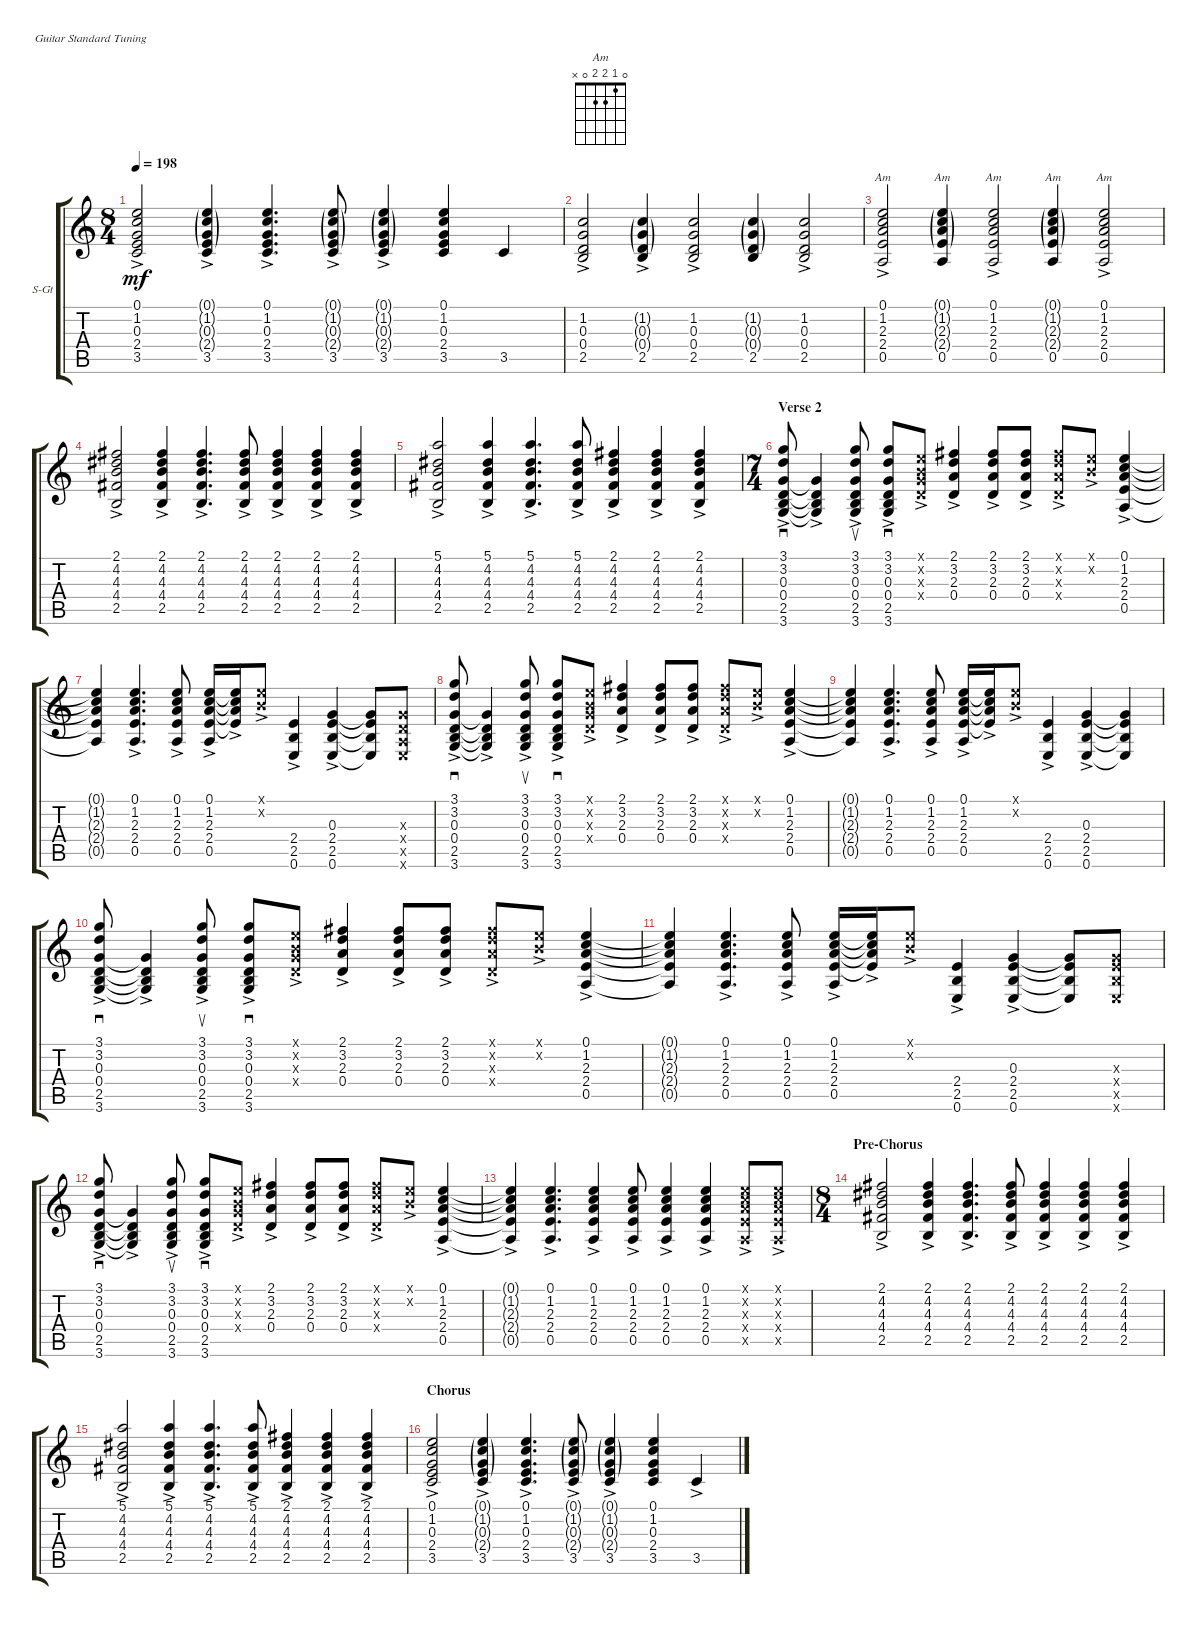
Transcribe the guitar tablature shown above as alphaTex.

\defaultSystemsLayout 4
\bracketExtendMode groupsimilarinstruments
\firstSystemTrackNameOrientation horizontal
\otherSystemsTrackNameOrientation horizontal
\track ("Rythm Guitar" "S-Gt") {instrument acousticguitarsteel}
\staff {score tabs}
\tuning (E4 B3 G3 D3 A2 E2)
\chord ("Am" 0 1 2 2 0 x)
\ts (8 4)
\tempo 198
\clef g2
\ks c
(3.5{ac} 2.4{ac} 0.3{ac} 1.2{ac} 0.1{ac}).2{dy mf} (0.1{g} 1.2{g} 0.3{g} 2.4{g} 3.5{ac}).4 (3.5{ac} 2.4{ac} 0.3{ac} 1.2{ac} 0.1{ac}).4{d} (3.5{ac} 2.4{g} 0.3{g} 1.2{g} 0.1{g}).8 (3.5{ac} 2.4{g} 0.3{g} 1.2{g} 0.1{g}).4 (3.5 2.4 0.3 1.2 0.1).4 3.5.4 |
(2.5{ac} 0.4{ac} 0.3{ac} 1.2{ac}).2 (2.5{ac} 0.4{g} 0.3{g} 1.2{g}).4 (1.2{ac} 0.3{ac} 0.4{ac} 2.5{ac}).2 (1.2{g} 2.5 0.4{g} 0.3{g}).4 (1.2{ac} 0.3{ac} 0.4{ac} 2.5{ac}).2 |
(0.5{ac} 2.4{ac} 2.3{ac} 1.2{ac} 0.1{ac}).2{ch "Am"} (0.5 2.4{g} 2.3{g} 1.2{g} 0.1{g}).4{ch "Am"} (0.5{ac} 2.4{ac} 2.3{ac} 1.2{ac} 0.1{ac}).2{ch "Am"} (0.5 2.4{g} 2.3{g} 1.2{g} 0.1{g}).4{ch "Am"} (0.5{ac} 2.4{ac} 2.3{ac} 1.2{ac} 0.1{ac}).2{ch "Am"} |
(2.5{ac} 4.4{ac} 4.3{ac} 4.2{ac} 2.1{ac}).2 (2.5{ac} 4.4{ac} 4.3{ac} 4.2{ac} 2.1{ac}).4 (2.5{ac} 4.4{ac} 4.3{ac} 4.2{ac} 2.1{ac}).4{d} (2.5{ac} 4.4{ac} 4.3{ac} 4.2{ac} 2.1{ac}).8 (2.5{ac} 4.4{ac} 4.3{ac} 4.2{ac} 2.1{ac}).4 (2.5{ac} 4.4{ac} 4.3{ac} 4.2{ac} 2.1{ac}).4 (2.5{ac} 4.4{ac} 4.3{ac} 4.2{ac} 2.1{ac}).4 |
(2.5{ac} 4.4{ac} 4.3{ac} 4.2{ac} 5.1{ac}).2 (2.5{ac} 4.4{ac} 4.3{ac} 4.2{ac} 5.1{ac}).4 (2.5{ac} 4.4{ac} 4.3{ac} 4.2{ac} 5.1{ac}).4{d} (2.5{ac} 4.4{ac} 4.3{ac} 4.2{ac} 5.1{ac}).8 (2.5{ac} 4.4{ac} 4.3{ac} 4.2{ac} 2.1{ac}).4 (2.5{ac} 4.4{ac} 4.3{ac} 4.2{ac} 2.1{ac}).4 (2.5{ac} 4.4{ac} 4.3{ac} 4.2{ac} 2.1{ac}).4 |
\ts (7 4)
\section ("" "Verse 2")
(3.6{ac} 2.5{ac} 0.4{ac} 0.3{ac} 3.2{ac} 3.1{ac}).8{sd} (0.3{ac t} 0.4{ac t} 2.5{ac t} 3.6{ac t}).4 (3.6{ac} 2.5{ac} 0.4{ac} 0.3{ac} 3.2{ac} 3.1{ac}).8{su} (3.6{ac} 2.5{ac} 0.4{ac} 0.3{ac} 3.2{ac} 3.1{ac}).8{sd} (0.1{ac x} 0.2{ac x} 0.3{ac x} 0.4{ac x}).8 (0.4{ac} 2.3{ac} 3.2{ac} 2.1{ac}).4 (0.4{ac} 2.3{ac} 3.2{ac} 2.1{ac}).8 (0.4{ac} 2.3{ac} 3.2{ac} 2.1{ac}).8 (0.4{ac x} 2.3{ac x} 3.2{ac x} 2.1{ac x}).8 (0.1{ac x} 0.2{ac x}).8 (0.5{ac} 2.4{ac} 2.3{ac} 1.2{ac} 0.1{ac}).4 |
(0.1{t} 1.2{t} 2.3{t} 2.4{t} 0.5{t}).4 (0.5{ac} 2.4{ac} 2.3{ac} 1.2{ac} 0.1{ac}).4{d} (0.5{ac} 2.4{ac} 2.3{ac} 1.2{ac} 0.1{ac}).8 (0.5{ac} 2.4{ac} 2.3{ac} 1.2{ac} 0.1{ac}).16 (0.1{ac t} 1.2{ac t} 2.3{ac t} 2.4{ac t}).16 (0.2{ac x} 0.1{ac x}).8 (0.6{ac} 2.5{ac} 2.4{ac}).4 (0.6{ac} 2.5{ac} 2.4{ac} 0.3{ac}).4 (2.4{t} 0.6{t} 2.5{t} 0.3{t}).8 (0.3{x} 0.4{x} 0.5{x} 0.6{x}).8 |
(3.6{ac} 2.5{ac} 0.4{ac} 0.3{ac} 3.2{ac} 3.1{ac}).8{sd} (0.3{ac t} 0.4{ac t} 2.5{ac t} 3.6{ac t}).4 (3.6{ac} 2.5{ac} 0.4{ac} 0.3{ac} 3.2{ac} 3.1{ac}).8{su} (3.6{ac} 2.5{ac} 0.4{ac} 0.3{ac} 3.2{ac} 3.1{ac}).8{sd} (0.1{ac x} 0.2{ac x} 0.3{ac x} 0.4{ac x}).8 (0.4{ac} 2.3{ac} 3.2{ac} 2.1{ac}).4 (0.4{ac} 2.3{ac} 3.2{ac} 2.1{ac}).8 (0.4{ac} 2.3{ac} 3.2{ac} 2.1{ac}).8 (0.4{ac x} 2.3{ac x} 3.2{ac x} 2.1{ac x}).8 (0.1{ac x} 0.2{ac x}).8 (0.5{ac} 2.4{ac} 2.3{ac} 1.2{ac} 0.1{ac}).4 |
(0.1{t} 1.2{t} 2.3{t} 2.4{t} 0.5{t}).4 (0.5{ac} 2.4{ac} 2.3{ac} 1.2{ac} 0.1{ac}).4{d} (0.5{ac} 2.4{ac} 2.3{ac} 1.2{ac} 0.1{ac}).8 (0.5{ac} 2.4{ac} 2.3{ac} 1.2{ac} 0.1{ac}).16 (0.1{ac t} 1.2{ac t} 2.3{ac t} 2.4{ac t}).16 (0.2{ac x} 0.1{ac x}).8 (0.6{ac} 2.5{ac} 2.4{ac}).4 (0.6{ac} 2.5{ac} 2.4{ac} 0.3{ac}).4 (0.3{t} 2.4{t} 2.5{t} 0.6{t}).4 |
(3.6{ac} 2.5{ac} 0.4{ac} 0.3{ac} 3.2{ac} 3.1{ac}).8{sd} (0.3{ac t} 0.4{ac t} 2.5{ac t} 3.6{ac t}).4 (3.6{ac} 2.5{ac} 0.4{ac} 0.3{ac} 3.2{ac} 3.1{ac}).8{su} (3.6{ac} 2.5{ac} 0.4{ac} 0.3{ac} 3.2{ac} 3.1{ac}).8{sd} (0.1{ac x} 0.2{ac x} 0.3{ac x} 0.4{ac x}).8 (0.4{ac} 2.3{ac} 3.2{ac} 2.1{ac}).4 (0.4{ac} 2.3{ac} 3.2{ac} 2.1{ac}).8 (0.4{ac} 2.3{ac} 3.2{ac} 2.1{ac}).8 (0.4{ac x} 2.3{ac x} 3.2{ac x} 2.1{ac x}).8 (0.1{ac x} 0.2{ac x}).8 (0.5{ac} 2.4{ac} 2.3{ac} 1.2{ac} 0.1{ac}).4 |
(0.1{t} 1.2{t} 2.3{t} 2.4{t} 0.5{t}).4 (0.5{ac} 2.4{ac} 2.3{ac} 1.2{ac} 0.1{ac}).4{d} (0.5{ac} 2.4{ac} 2.3{ac} 1.2{ac} 0.1{ac}).8 (0.5{ac} 2.4{ac} 2.3{ac} 1.2{ac} 0.1{ac}).16 (0.1{ac t} 1.2{ac t} 2.3{ac t} 2.4{ac t}).16 (0.2{ac x} 0.1{ac x}).8 (0.6{ac} 2.5{ac} 2.4{ac}).4 (0.6{ac} 2.5{ac} 2.4{ac} 0.3{ac}).4 (0.6{t} 2.5{t} 2.4{t} 0.3{t}).8 (0.3{x} 2.4{x} 2.5{x} 0.6{x}).8 |
(3.6{ac} 2.5{ac} 0.4{ac} 0.3{ac} 3.2{ac} 3.1{ac}).8{sd} (0.3{ac t} 0.4{ac t} 2.5{ac t} 3.6{ac t}).4 (3.6{ac} 2.5{ac} 0.4{ac} 0.3{ac} 3.2{ac} 3.1{ac}).8{su} (3.6{ac} 2.5{ac} 0.4{ac} 0.3{ac} 3.2{ac} 3.1{ac}).8{sd} (0.1{ac x} 0.2{ac x} 0.3{ac x} 0.4{ac x}).8 (0.4{ac} 2.3{ac} 3.2{ac} 2.1{ac}).4 (0.4{ac} 2.3{ac} 3.2{ac} 2.1{ac}).8 (0.4{ac} 2.3{ac} 3.2{ac} 2.1{ac}).8 (0.4{ac x} 2.3{ac x} 3.2{ac x} 2.1{ac x}).8 (0.1{ac x} 0.2{ac x}).8 (0.5{ac} 2.4{ac} 2.3{ac} 1.2{ac} 0.1{ac}).4 |
(0.5{ac t} 2.4{ac t} 2.3{ac t} 1.2{ac t} 0.1{ac t}).4 (0.5{ac} 2.4{ac} 2.3{ac} 1.2{ac} 0.1{ac}).4{d} (0.5{ac} 2.4{ac} 2.3{ac} 1.2{ac} 0.1{ac}).4 (0.5{ac} 2.4{ac} 2.3{ac} 1.2{ac} 0.1{ac}).8 (0.5{ac} 2.4{ac} 2.3{ac} 1.2{ac} 0.1{ac}).4 (0.5{ac} 2.4{ac} 2.3{ac} 1.2{ac} 0.1{ac}).4 (0.5{ac x} 2.4{ac x} 2.3{ac x} 1.2{ac x} 0.1{ac x}).8 (0.5{ac x} 2.4{ac x} 2.3{ac x} 1.2{ac x} 0.1{ac x}).8 |
\ts (8 4)
\section ("" "Pre-Chorus")
(2.5{ac} 4.4{ac} 4.3{ac} 4.2{ac} 2.1{ac}).2 (2.5{ac} 4.4{ac} 4.3{ac} 4.2{ac} 2.1{ac}).4 (2.5{ac} 4.4{ac} 4.3{ac} 4.2{ac} 2.1{ac}).4{d} (2.5{ac} 4.4{ac} 4.3{ac} 4.2{ac} 2.1{ac}).8 (2.5{ac} 4.4{ac} 4.3{ac} 4.2{ac} 2.1{ac}).4 (2.5{ac} 4.4{ac} 4.3{ac} 4.2{ac} 2.1{ac}).4 (2.5{ac} 4.4{ac} 4.3{ac} 4.2{ac} 2.1{ac}).4 |
(2.5{ac} 4.4{ac} 4.3{ac} 4.2{ac} 5.1{ac}).2 (2.5{ac} 4.4{ac} 4.3{ac} 4.2{ac} 5.1{ac}).4 (2.5{ac} 4.4{ac} 4.3{ac} 4.2{ac} 5.1{ac}).4{d} (2.5{ac} 4.4{ac} 4.3{ac} 4.2{ac} 5.1{ac}).8 (2.5{ac} 4.4{ac} 4.3{ac} 4.2{ac} 2.1{ac}).4 (2.5{ac} 4.4{ac} 4.3{ac} 4.2{ac} 2.1{ac}).4 (2.5{ac} 4.4{ac} 4.3{ac} 4.2{ac} 2.1{ac}).4 |
\section ("" "Chorus")
(3.5{ac} 2.4{ac} 0.3{ac} 1.2{ac} 0.1{ac}).2 (0.1{g} 1.2{g} 0.3{g} 2.4{g} 3.5{ac}).4 (3.5{ac} 2.4{ac} 0.3{ac} 1.2{ac} 0.1{ac}).4{d} (3.5{ac} 2.4{g} 0.3{g} 1.2{g} 0.1{g}).8 (3.5{ac} 2.4{g} 0.3{g} 1.2{g} 0.1{g}).4 (3.5 2.4 0.3 1.2 0.1).4 3.5{ac}.4
